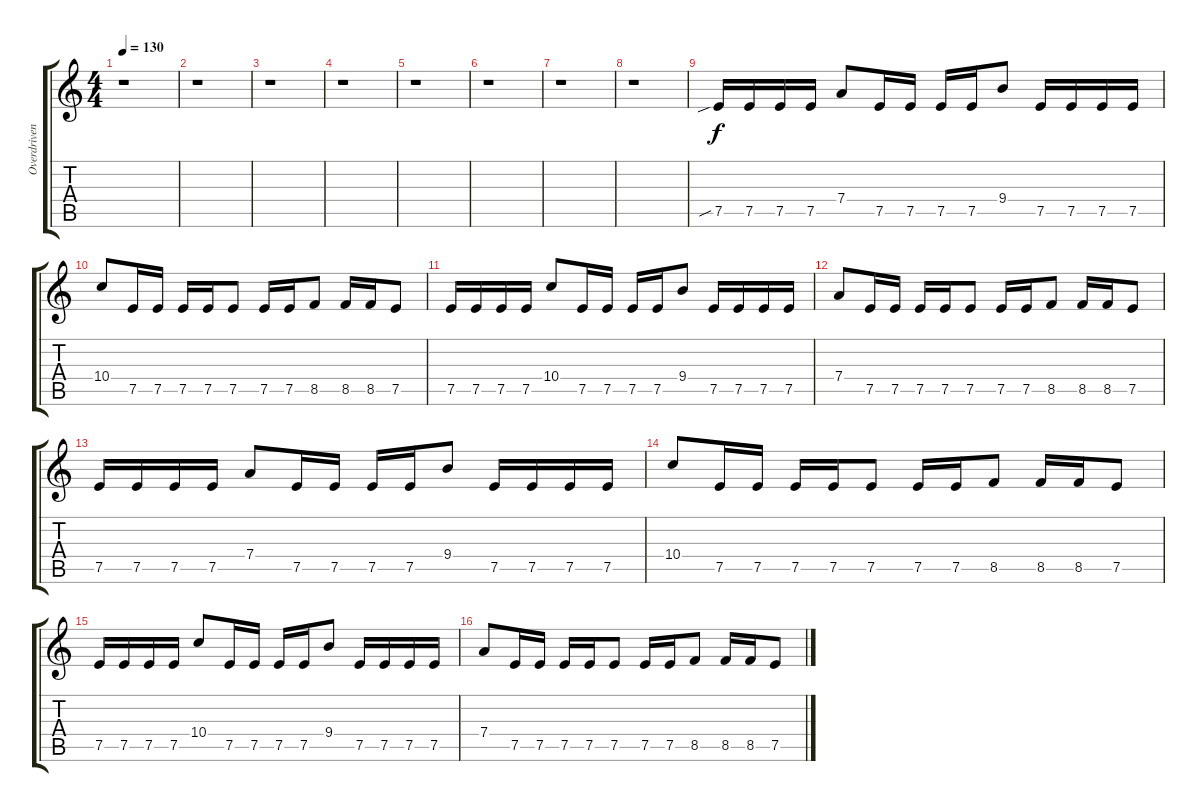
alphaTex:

\track ("Overdriven Guitar II" "Overdriven") {instrument overdrivenguitar}
\staff {score tabs}
\tuning (E4 B3 G3 D3 A2 D2) {hide}
\ts (4 4)
\tempo 130
\clef g2
\ks c
r.1{dy f} |
r.1 |
r.1 |
r.1 |
r.1 |
r.1 |
r.1 |
r.1 |
7.5{sib}.16{volume 16} 7.5.16 7.5.16 7.5.16 7.4.8 7.5.16 7.5.16 7.5.16 7.5.16 9.4.8 7.5.16 7.5.16 7.5.16 7.5.16 |
10.4.8 7.5.16 7.5.16 7.5.16 7.5.16 7.5.8 7.5.16 7.5.16 8.5.8 8.5.16 8.5.16 7.5.8 |
7.5.16 7.5.16 7.5.16 7.5.16 10.4.8 7.5.16 7.5.16 7.5.16 7.5.16 9.4.8 7.5.16 7.5.16 7.5.16 7.5.16 |
7.4.8 7.5.16 7.5.16 7.5.16 7.5.16 7.5.8 7.5.16 7.5.16 8.5.8 8.5.16 8.5.16 7.5.8 |
7.5.16 7.5.16 7.5.16 7.5.16 7.4.8 7.5.16 7.5.16 7.5.16 7.5.16 9.4.8 7.5.16 7.5.16 7.5.16 7.5.16 |
10.4.8 7.5.16 7.5.16 7.5.16 7.5.16 7.5.8 7.5.16 7.5.16 8.5.8 8.5.16 8.5.16 7.5.8 |
7.5.16 7.5.16 7.5.16 7.5.16 10.4.8 7.5.16 7.5.16 7.5.16 7.5.16 9.4.8 7.5.16 7.5.16 7.5.16 7.5.16 |
7.4.8 7.5.16 7.5.16 7.5.16 7.5.16 7.5.8 7.5.16 7.5.16 8.5.8 8.5.16 8.5.16 7.5.8
